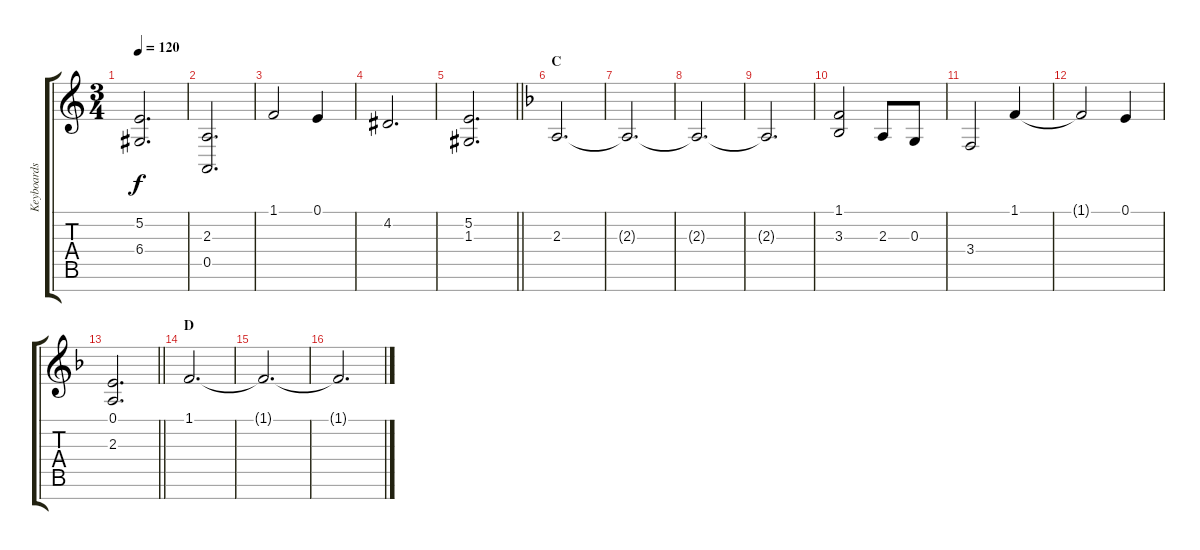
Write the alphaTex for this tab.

\track ("Keyboards (high register)" "Keyboards ") {instrument acousticgrandpiano}
\staff {score tabs}
\tuning (E4 B3 G3 D3 A2 E2 B1) {hide}
\ts (3 4)
\tempo 120
\clef g2
\ks aminor
(5.2 6.4).2{d dy f} |
(2.3 0.5).2{d} |
1.1.2 0.1.4 |
4.2.2{d} |
\barLineRight lightlight
(5.2 1.3).2{d} |
\section ("" "C")
\ks dminor
2.3.2{d} |
2.3{t}.2{d} |
2.3{t}.2{d} |
2.3{t}.2{d} |
(1.1 3.3).2 2.3.8 0.3.8 |
3.4.2 1.1.4 |
1.1{t}.2 0.1.4 |
\barLineRight lightlight
(0.1 2.3).2{d} |
\section ("" "D")
1.1.2{d} |
1.1{t}.2{d} |
1.1{t}.2{d}
